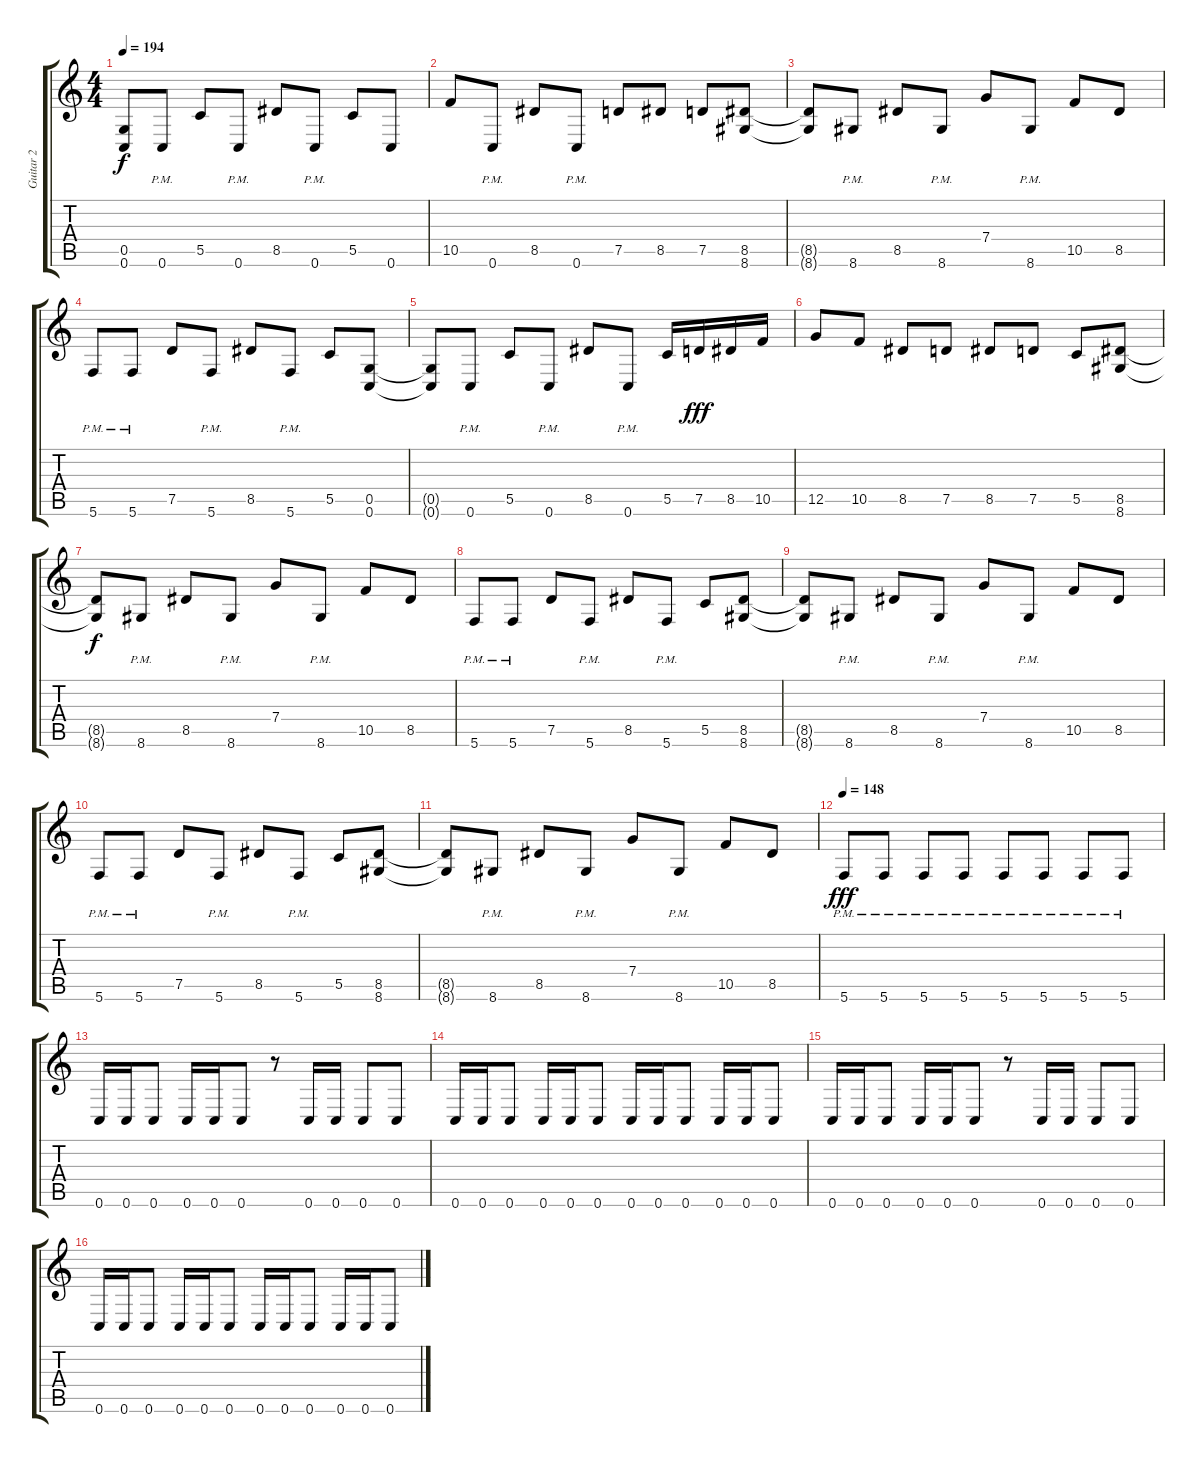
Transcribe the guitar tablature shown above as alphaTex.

\track ("Guitar 2" "Guitar 2") {instrument distortionguitar}
\staff {score tabs}
\tuning (D4 A3 F3 C3 G2 C2) {hide}
\ts (4 4)
\tempo 194
\clef g2
\ks c
(0.5{t} 0.6{t}).8{dy f} 0.6{pm}.8 5.5.8 0.6{pm}.8 8.5.8 0.6{pm}.8 5.5.8 0.6.8 |
10.5.8 0.6{pm}.8 8.5.8 0.6{pm}.8 7.5.8 8.5.8 7.5.8 (8.5 8.6).8 |
(8.5{t} 8.6{t}).8 8.6{pm}.8 8.5.8 8.6{pm}.8 7.4.8 8.6{pm}.8 10.5.8 8.5.8 |
5.6{pm}.8 5.6{pm}.8 7.5.8 5.6{pm}.8 8.5.8 5.6{pm}.8 5.5.8 (0.5 0.6).8 |
(0.5{t} 0.6{t}).8 0.6{pm}.8 5.5.8 0.6{pm}.8 8.5.8 0.6{pm}.8 5.5.16 7.5.16{dy fff} 8.5.16 10.5.16 |
12.5.8 10.5.8 8.5.8 7.5.8 8.5.8 7.5.8 5.5.8 (8.5 8.6).8 |
(8.5{t} 8.6{t}).8{dy f} 8.6{pm}.8 8.5.8 8.6{pm}.8 7.4.8 8.6{pm}.8 10.5.8 8.5.8 |
5.6{pm}.8 5.6{pm}.8 7.5.8 5.6{pm}.8 8.5.8 5.6{pm}.8 5.5.8 (8.5 8.6).8 |
(8.5{t} 8.6{t}).8 8.6{pm}.8 8.5.8 8.6{pm}.8 7.4.8 8.6{pm}.8 10.5.8 8.5.8 |
5.6{pm}.8 5.6{pm}.8 7.5.8 5.6{pm}.8 8.5.8 5.6{pm}.8 5.5.8 (8.5 8.6).8 |
(8.5{t} 8.6{t}).8 8.6{pm}.8 8.5.8 8.6{pm}.8 7.4.8 8.6{pm}.8 10.5.8 8.5.8 |
\tempo 148
5.6{pm}.8{dy fff} 5.6{pm}.8 5.6{pm}.8 5.6{pm}.8 5.6{pm}.8 5.6{pm}.8 5.6{pm}.8 5.6{pm}.8 |
0.6.16 0.6.16 0.6.8 0.6.16 0.6.16 0.6.8 r.8 0.6.16 0.6.16 0.6.8 0.6.8 |
0.6.16 0.6.16 0.6.8 0.6.16 0.6.16 0.6.8 0.6.16 0.6.16 0.6.8 0.6.16 0.6.16 0.6.8 |
0.6.16 0.6.16 0.6.8 0.6.16 0.6.16 0.6.8 r.8 0.6.16 0.6.16 0.6.8 0.6.8 |
0.6.16 0.6.16 0.6.8 0.6.16 0.6.16 0.6.8 0.6.16 0.6.16 0.6.8 0.6.16 0.6.16 0.6.8
